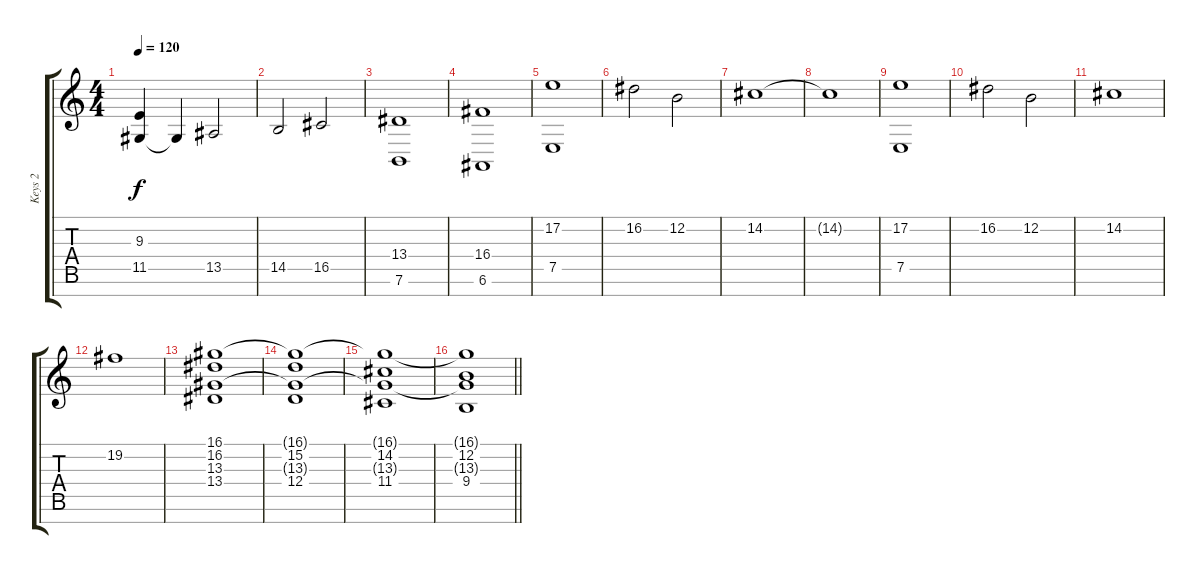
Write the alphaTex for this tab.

\track ("Keys 2" "Keys 2") {instrument stringensemble1}
\staff {score tabs}
\tuning (E4 B3 G3 D3 A2 E2 B1) {hide}
\ts (4 4)
\tempo 120
\clef g2
\ks c
(9.3 11.5).4{dy f} 11.5{t}.4 13.5.2 |
14.5.2 16.5.2 |
(13.4 7.6).1 |
(16.4 6.6).1 |
(17.2 7.5).1 |
16.2.2 12.2.2 |
14.2.1 |
14.2{t}.1 |
(17.2 7.5).1 |
16.2.2 12.2.2 |
14.2.1 |
19.2.1 |
(16.1 16.2 13.3 13.4).1 |
(16.1{t} 15.2 13.3{t} 12.4).1 |
(16.1{t} 14.2 13.3{t} 11.4).1 |
\barLineRight lightlight
(16.1{t} 12.2 13.3{t} 9.4).1
